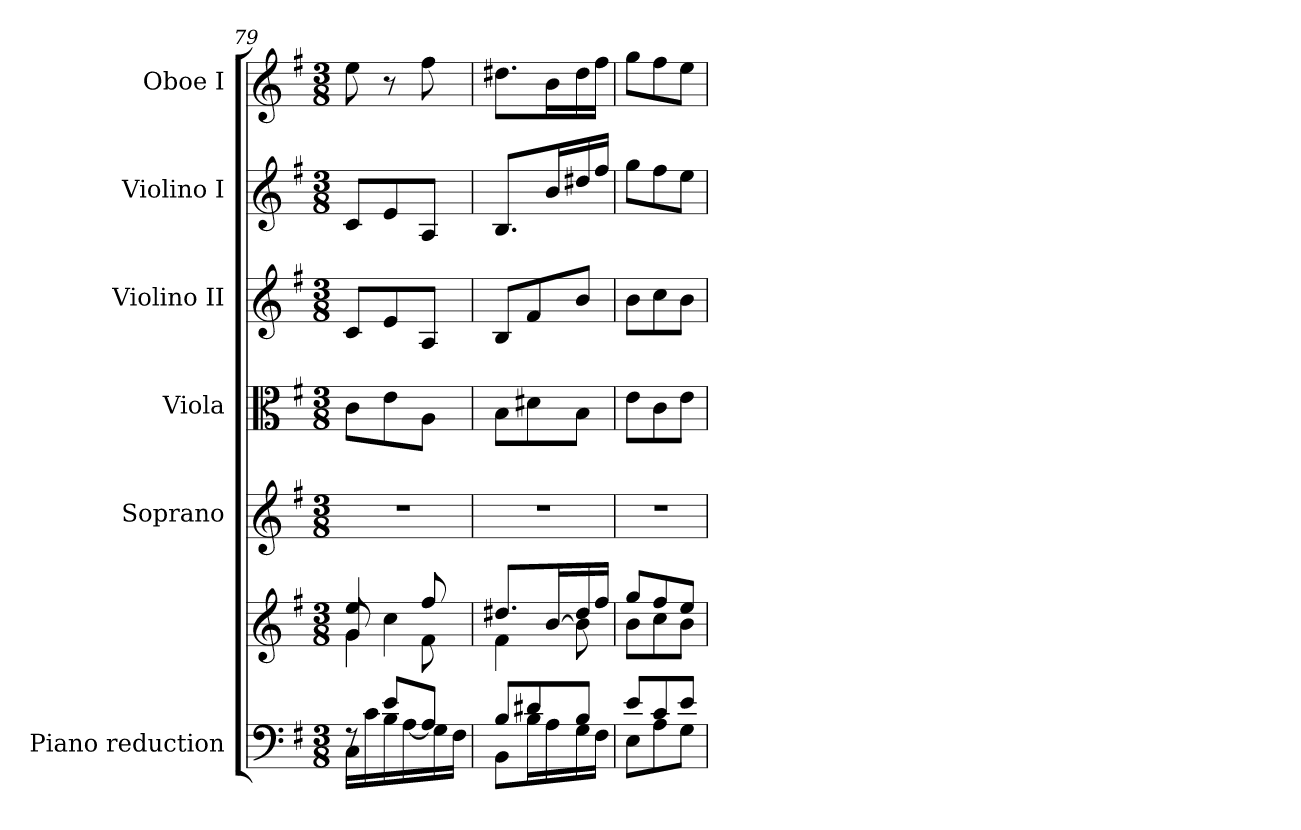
**kern	**kern	**kern	**kern	**kern	**kern	**kern
*part6	*part6	*part5	*part4	*part3	*part2	*part1
*staff7	*staff6	*staff5	*staff4	*staff3	*staff2	*staff1
*I"Piano reduction	*	*I"Soprano	*I"Viola	*I"Violino II	*I"Violino I	*I"Oboe I
*I'Pno	*	*	*I'Vla	*I'Vln	*I'Vln	*I'Ob
*clefF4	*clefG2	*clefG2	*clefC3	*clefG2	*clefG2	*clefG2
*k[f#]	*k[f#]	*k[f#]	*k[f#]	*k[f#]	*k[f#]	*k[f#]
*M3/8	*M3/8	*M3/8	*M3/8	*M3/8	*M3/8	*M3/8
=79	=79	=79	=79	=79	=79	=79
*^	*^	*	*	*	*	*
*	*	*	*^	*	*	*	*	*
8rF	16C\LL	4ee/	4g\	8g/	4.r	8c\L	8c/L	8c/L	8ee\
.	16c\	.	.	.	.	.	.	.	.
8e/L	16B\	.	.	4cc\	.	8e\	8e/	8e/	8r
.	[16A\	.	.	.	.	.	.	.	.
8A/J]	16G\	8ff#/	8f#\	.	.	8A\J	8A/J	8A/J	8ff#\
.	16F#\JJ	.	.	.	.	.	.	.	.
*	*	*	*v	*v	*	*	*	*	*
=80	=80	=80	=80	=80	=80	=80	=80	=80
8B/L	8BB\L	8.dd#X/L	4f#\	4.r	8B\L	8B/L	8.B/L	8.dd#X\L
8d#X/	16B\L	.	.	.	8d#X\	8f#/	.	.
.	16A\	[16b/L	.	.	.	.	16b/L	16b\L
8B/J	16G\	16dd#/	8b\]	.	8B\J	8b/J	16dd#X/	16dd#\
.	16F#\JJ	16ff#/JJ	.	.	.	.	16ff#/JJ	16ff#\JJ
=81	=81	=81	=81	=81	=81	=81	=81	=81
8e/L	8E\L	8gg/L	8b\L	4.r	8e\L	8b\L	8gg\L	8gg\L
8c/	8A\	8ff#/	8cc\	.	8c\	8cc\	8ff#\	8ff#\
8e/J	8G\J	8ee/J	8b\J	.	8e\J	8b\J	8ee\J	8ee\J
*v	*v	*	*	*	*	*	*	*
*	*v	*v	*	*	*	*	*
=	=	=	=	=	=	=
*-	*-	*-	*-	*-	*-	*-
